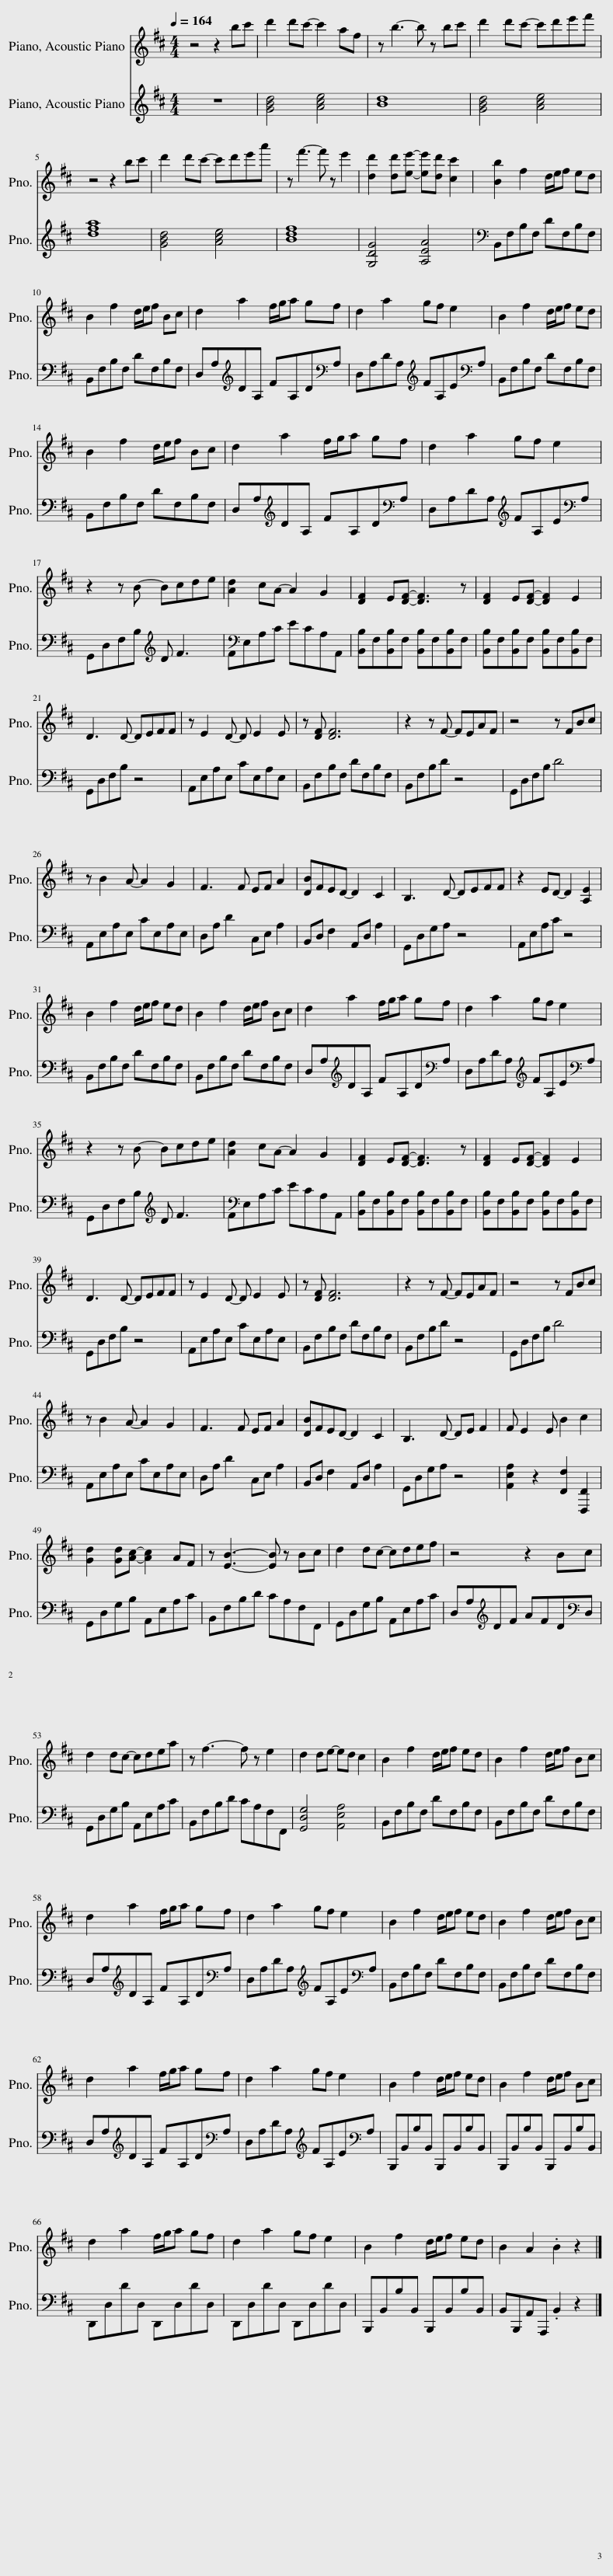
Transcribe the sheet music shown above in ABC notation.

X:1
%%score 1 2
L:1/8
Q:1/4=164
M:4/4
I:linebreak $
K:D
V:1 treble
V:2 treble
V:1
 z4 z2 bc' | d'2 d'c'- c'2 af | z b3- b z bc' | d'2 d'c'- c'd'e'f' |$ z4 z2 bc' | %5
 d'2 d'c'- c'd'e'a' | z f'3- f' z e'2 | [dd']2 [dd'][ee']- [ee'][dd'] [cc']2 | [Bb]2 f2 d/e/f ed |$ B2 f2 d/e/f Bc | %10
 d2 a2 f/g/a gf | d2 a2 gf e2 | B2 f2 d/e/f ed |$ B2 f2 d/e/f Bc | d2 a2 f/g/a gf | %15
 d2 a2 gf e2 |$ z2 z B- Bcde | [Ad]2 cA- A2 G2 | [DF]2 E[DF]- [DF]3 z | [DF]2 E[DF]- [DF]2 E2 |$ %20
 D3 D- DEFF | z E2 D- D E2 E | z [DF] [DF]6 | z2 z F- FEAF | z4 z FBc |$ %25
 z B2 A- A2 G2 | F3 F EF A2 | [DB]FED- D2 C2 | B,3 D- DEFF | z2 ED- D2 [A,E]2 |$ %30
 B2 f2 d/e/f ed | B2 f2 d/e/f Bc | d2 a2 f/g/a gf | d2 a2 gf e2 |$ z2 z B- Bcde | %35
 [Ad]2 cA- A2 G2 | [DF]2 E[DF]- [DF]3 z | [DF]2 E[DF]- [DF]2 E2 |$ D3 D- DEFF | z E2 D- D E2 E | %40
 z [DF] [DF]6 | z2 z F- FEAF | z4 z FBc |$ z B2 A- A2 G2 | F3 F EF A2 | %45
 [DB]FED- D2 C2 | B,3 D- DE F2 | F E2 E B2 c2 |$ [Gd]2 [Gd][Ac]- [Ac]2 AF | z [EB]3- [EB] z Bc | %50
 d2 dc- cdef | z4 z2 Bc |$ d2 dc- cdea | z f3- f z e2 | d2 de- ed c2 | %55
 B2 f2 d/e/f ed | B2 f2 d/e/f Bc |$ d2 a2 f/g/a gf | d2 a2 gf e2 | B2 f2 d/e/f ed | %60
 B2 f2 d/e/f Bc |$ d2 a2 f/g/a gf | d2 a2 gf e2 | B2 f2 d/e/f ed | B2 f2 d/e/f Bc |$ %65
 d2 a2 f/g/a gf | d2 a2 gf e2 | B2 f2 d/e/f ed | B2 A2 .B2 z2 |] %69
V:2
 z8 | [GBd]4 [Ace]4 | [Bd]8 | [GBd]4 [Ace]4 |$ [dfa]8 | %5
 [GBd]4 [Ace]4 | [Bdf]8 | [G,DG]4 [A,EA]4 |[K:bass] B,,F,B,F, DF,B,F, |$ B,,F,B,F, DF,B,F, | %10
 D,A,[K:treble]DA, FA,D[K:bass]A, | D,A,DA,[K:treble] FA,E[K:bass]A, | B,,F,B,F, DF,B,F, |$ B,,F,B,F, DF,B,F, | D,A,[K:treble]DA, FA,D[K:bass]A, | %15
 D,A,DA,[K:treble] FA,E[K:bass]A, |$ G,,D,F,B,[K:treble] D F3 |[K:bass] A,,E,A,C ECA,A,, | [B,,B,]F,[B,,B,]F, [B,,B,]F,[B,,B,]F, | [B,,B,]F,[B,,B,]F, [B,,B,]F,[B,,B,]F, |$ %20
 G,,D,F,B, z4 | A,,E,A,E, CE,A,E, | B,,F,B,F, DF,B,F, | B,,F,B,D z4 | G,,D,F,B, D4 |$ %25
 A,,E,A,E, CE,A,E, | D,A, D2 C,E, A,2 | B,,D, F,2 A,,D, A,2 | G,,D,G,A, z4 | A,,E,A,C z4 |$ %30
 B,,F,B,F, DF,B,F, | B,,F,B,F, DF,B,F, | D,A,[K:treble]DA, FA,D[K:bass]A, | D,A,DA,[K:treble] FA,E[K:bass]A, |$ G,,D,F,B,[K:treble] D F3 | %35
[K:bass] A,,E,A,C ECA,A,, | [B,,B,]F,[B,,B,]F, [B,,B,]F,[B,,B,]F, | [B,,B,]F,[B,,B,]F, [B,,B,]F,[B,,B,]F, |$ G,,D,F,B, z4 | A,,E,A,E, CE,A,E, | %40
 B,,F,B,F, DF,B,F, | B,,F,B,D z4 | G,,D,F,B, D4 |$ A,,E,A,E, CE,A,E, | D,A, D2 C,E, A,2 | %45
 B,,D, F,2 A,,D, A,2 | G,,D,G,A, z4 | [A,,E,A,]2 z2 [F,,F,]2 [F,,,F,,]2 |$ G,,D,G,B, A,,E,A,C | B,,F,B,D CA,F,F,, | %50
 G,,D,G,B, A,,E,A,C | D,A,[K:treble]DF AFD[K:bass]D, |$ G,,D,G,B, A,,E,A,C | B,,F,B,D CA,F,F,, | [G,,D,G,]4 [A,,E,A,]4 | %55
 B,,F,B,F, DF,B,F, | B,,F,B,F, DF,B,F, |$ D,A,[K:treble]DA, FA,D[K:bass]A, | D,A,DA,[K:treble] FA,E[K:bass]A, | B,,F,B,F, DF,B,F, | %60
 B,,F,B,F, DF,B,F, |$ D,A,[K:treble]DA, FA,D[K:bass]A, | D,A,DA,[K:treble] FA,E[K:bass]A, | B,,,B,,B,B,, B,,,B,,B,B,, | B,,,B,,B,B,, B,,,B,,B,B,, |$ %65
 D,,D,DD, D,,D,DD, | D,,D,DD, D,,D,DD, | B,,,B,,B,B,, B,,,B,,B,B,, | B,,B,,,A,,A,,, .B,,2 z2 |] %69
